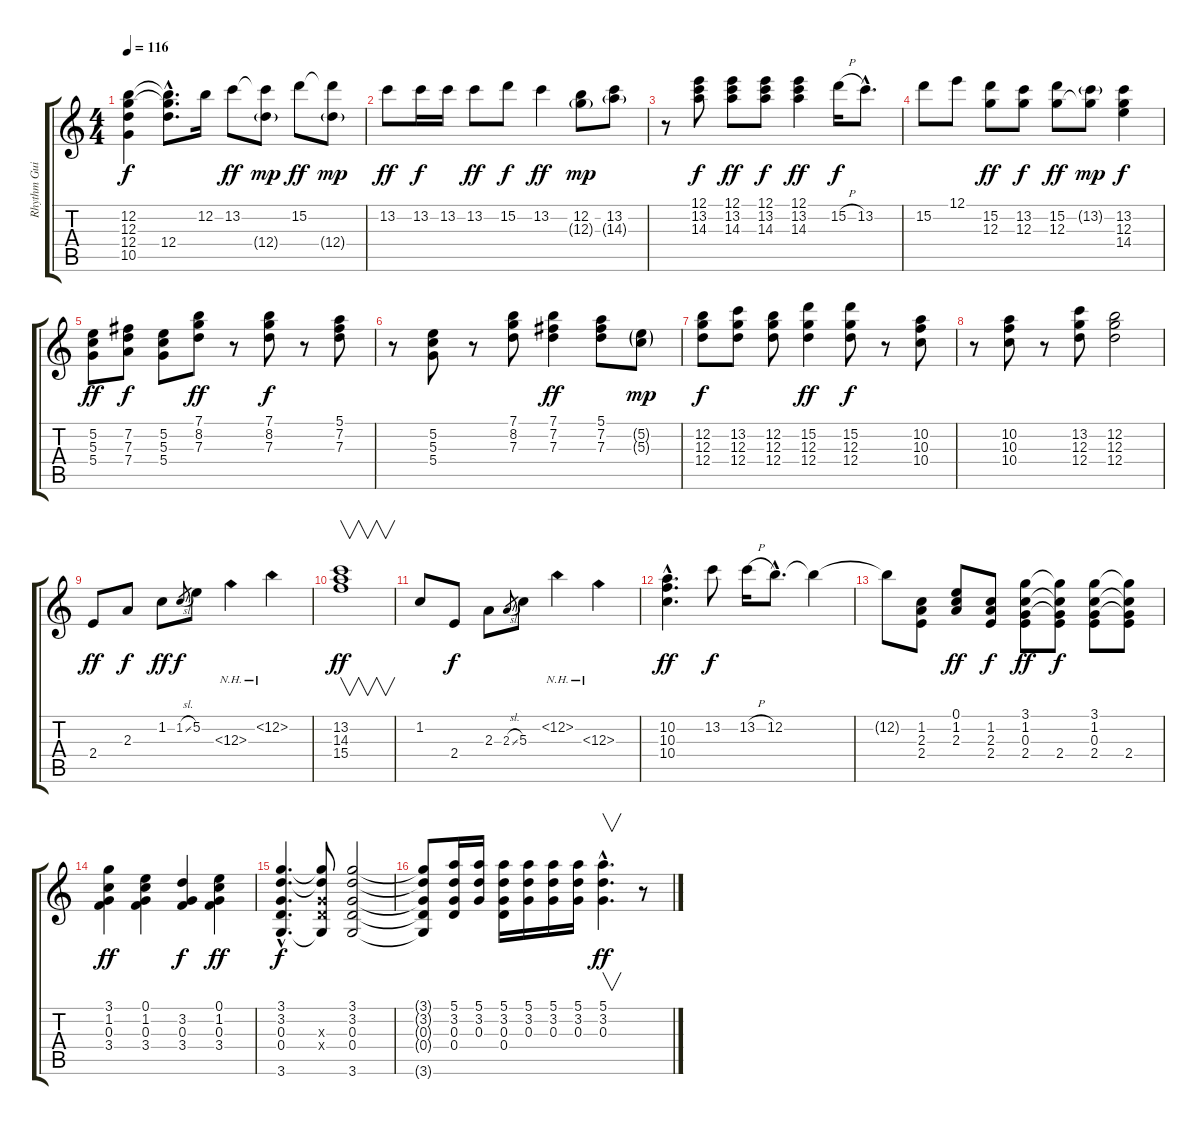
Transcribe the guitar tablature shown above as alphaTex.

\track ("Rhythm Guitar 1" "Rhythm Gui") {instrument distortionguitar}
\staff {score tabs}
\tuning (E4 B3 G3 D3 A2 E2) {hide}
\ts (4 4)
\tempo 116
\clef g2
\ks c
(12.2 12.3 12.4 10.5).4{dy f} (12.2{hac t} 12.3{hac t} 12.4{hac}).8{d} 12.2.16 13.2.8{dy ff} (13.2{t} 12.4{g}).8{dy mp} 15.2.8{dy ff} (15.2{t} 12.4{g}).8{dy mp} |
13.2.8{dy ff} 13.2.16{dy f} 13.2.16 13.2.8{dy ff} 15.2.8{dy f} 13.2.4{dy ff} (12.2 12.3{g}).8{dy mp} (13.2 14.3{g}).8 |
r.8 (12.1 13.2 14.3).8{dy f} (12.1 13.2 14.3).8{dy ff} (12.1 13.2 14.3).8{dy f} (12.1 13.2 14.3).4{dy ff} 15.2{h}.16{dy f} 13.2{hac}.8{d} |
15.2.8 12.1.8 (15.2 12.3).8{dy ff} (13.2 12.3).8{dy f} (15.2 12.3).8{dy ff} (13.2{g} 12.3{t}).8{dy mp} (13.2 12.3 14.4).4{dy f} |
(5.2 5.3 5.4).8{dy ff} (7.2 7.3 7.4).8{dy f} (5.2 5.3 5.4).8 (7.1 8.2 7.3).8{dy ff} r.8 (7.1 8.2 7.3).8{dy f} r.8 (5.1 7.2 7.3).8 |
r.8 (5.2 5.3 5.4).8 r.8 (7.1 8.2 7.3).8 (7.1 7.2 7.3).4{dy ff} (5.1 7.2 7.3).8 (5.2{g} 5.3{g}).8{dy mp} |
(12.2 12.3 12.4).8{dy f} (13.2 12.3 12.4).8 (12.2 12.3 12.4).8 (15.2 12.3 12.4).4{dy ff} (15.2 12.3 12.4).8{dy f} r.8 (10.2 10.3 10.4).8 |
r.8 (10.2 10.3 10.4).8 r.8 (13.2 12.3 12.4).8 (12.2 12.3 12.4).2 |
2.4.8{dy ff} 2.3.8{dy f} 1.2.8{dy ff} 1.2{sl}.8{gr dy f} 5.2.8 12.3{nh}.4 12.2{nh}.4 |
(13.2 14.3 15.4).1{v dy ff} |
1.2.8 2.4.8{dy f} 2.3.8 2.3{sl}.8{gr} 5.3.8 12.2{nh}.4 12.3{nh}.4 |
(10.2{hac} 10.3{hac} 10.4{hac}).4{d dy ff} 13.2.8{dy f} 13.2{h}.16 12.2{hac}.8{d} 12.2{t}.4 |
12.2{t}.8 (1.2 2.3 2.4).8 (0.1 1.2 2.3).8{dy ff} (1.2 2.3 2.4).8{dy f} (3.1 1.2 0.3 2.4).8{dy ff} (3.1{t} 1.2{t} 0.3{t} 2.4).8{dy f} (3.1 1.2 0.3 2.4).8 (3.1{t} 1.2{t} 0.3{t} 2.4).8 |
(3.1 1.2 0.3 3.4).4{dy ff} (0.1 1.2 0.3 3.4).4 (3.2 0.3 3.4).4{dy f} (0.1 1.2 0.3 3.4).4{dy ff} |
(3.1{hac} 3.2{hac} 0.3{hac} 0.4{hac} 3.6{hac}).4{d dy f} (3.1{t} 3.2{t} 0.3{x} 0.4{x} 3.6{t}).8 (3.1 3.2 0.3 0.4 3.6).2 |
(3.1{t} 3.2{t} 0.3{t} 0.4{t} 3.6{t}).8 (5.1 3.2 0.3 0.4).16 (5.1 3.2 0.3).16 (5.1 3.2 0.3 0.4).16 (5.1 3.2 0.3).16 (5.1 3.2 0.3).16 (5.1 3.2 0.3).16 (5.1{hac} 3.2{hac} 0.3{hac}).4{v d dy ff} r.8
